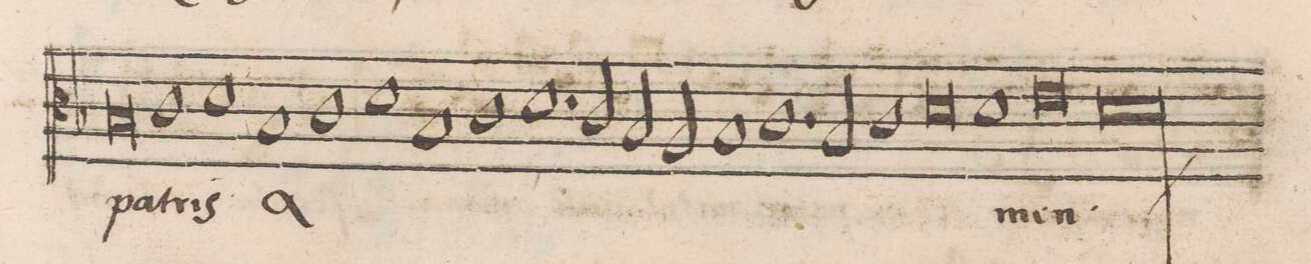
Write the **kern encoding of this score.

**kern	**text
*I"ALTVS	*
*clefC3	*
*k[b-]	*
*met(C)	*
*M3/1	*
0B-/	pa-
1c\	-tris
=100-	=100-
1d\	a-
1B-/	.
1c\	.
=101-	=101-
1d\	.
1B-/	.
1c\	.
=102-	=102-
1.d\	.
2c/	.
2B-/	.
2A/	.
=103-	=103-
1B-/	.
1.c\	.
2B-/	.
=104-	=104-
1c\	.
0d\	.
=105-	=105-
1d\	.
0e\	-men
=106-	=106-
0.dl\	.
==	==
*-	*-
